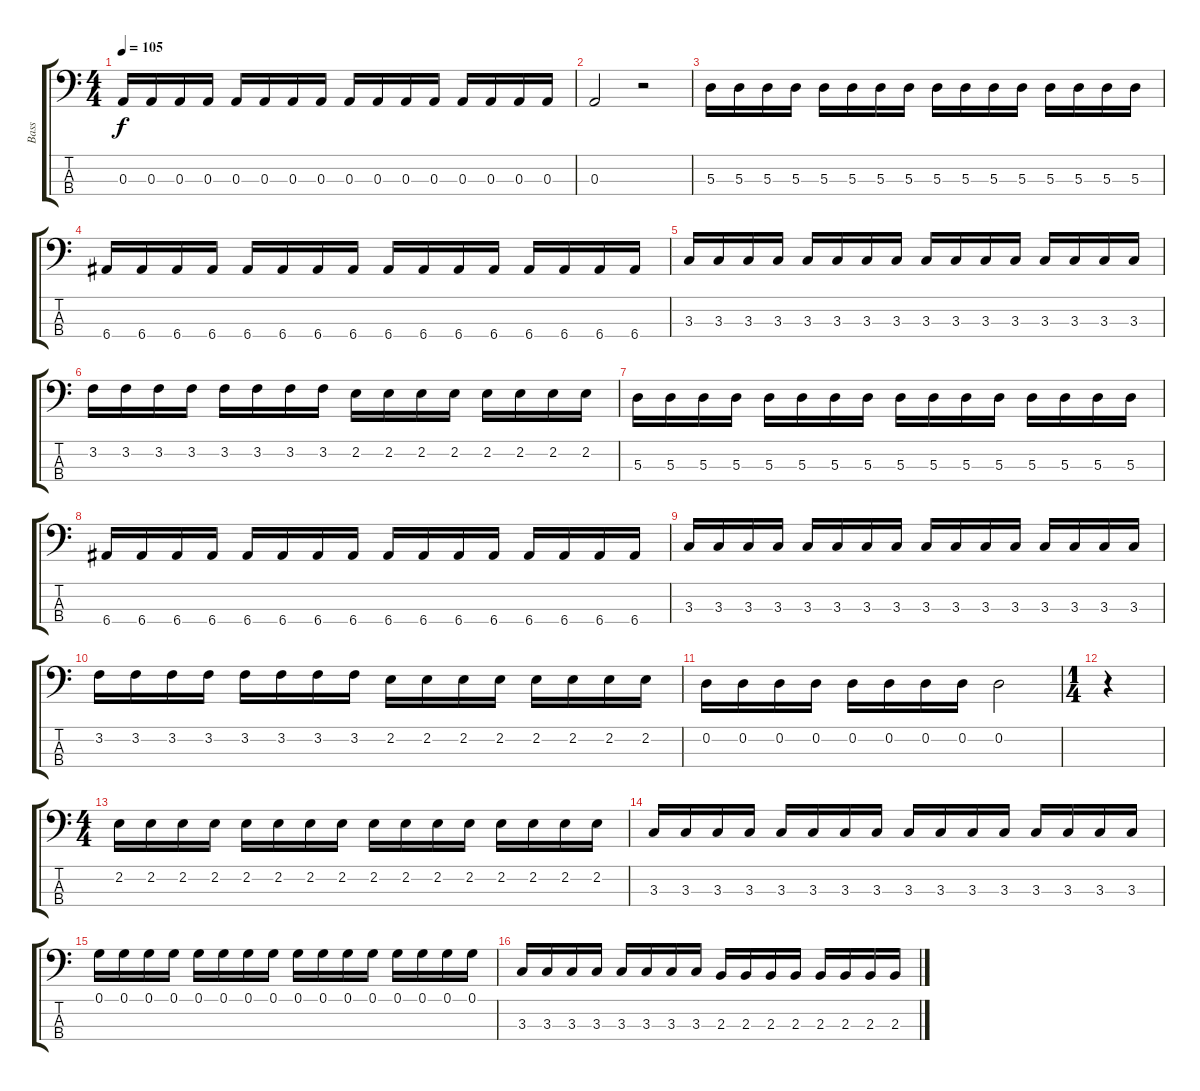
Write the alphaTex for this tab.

\track ("Bass" "Bass") {instrument electricbassfinger}
\staff {score tabs}
\tuning (G2 D2 A1 E1) {hide}
\ts (4 4)
\tempo 105
\clef f4
\ks c
0.3.16{dy f} 0.3.16 0.3.16 0.3.16 0.3.16 0.3.16 0.3.16 0.3.16 0.3.16 0.3.16 0.3.16 0.3.16 0.3.16 0.3.16 0.3.16 0.3.16 |
0.3.2 r.2 |
5.3.16 5.3.16 5.3.16 5.3.16 5.3.16 5.3.16 5.3.16 5.3.16 5.3.16 5.3.16 5.3.16 5.3.16 5.3.16 5.3.16 5.3.16 5.3.16 |
6.4.16 6.4.16 6.4.16 6.4.16 6.4.16 6.4.16 6.4.16 6.4.16 6.4.16 6.4.16 6.4.16 6.4.16 6.4.16 6.4.16 6.4.16 6.4.16 |
3.3.16 3.3.16 3.3.16 3.3.16 3.3.16 3.3.16 3.3.16 3.3.16 3.3.16 3.3.16 3.3.16 3.3.16 3.3.16 3.3.16 3.3.16 3.3.16 |
3.2.16 3.2.16 3.2.16 3.2.16 3.2.16 3.2.16 3.2.16 3.2.16 2.2.16 2.2.16 2.2.16 2.2.16 2.2.16 2.2.16 2.2.16 2.2.16 |
5.3.16 5.3.16 5.3.16 5.3.16 5.3.16 5.3.16 5.3.16 5.3.16 5.3.16 5.3.16 5.3.16 5.3.16 5.3.16 5.3.16 5.3.16 5.3.16 |
6.4.16 6.4.16 6.4.16 6.4.16 6.4.16 6.4.16 6.4.16 6.4.16 6.4.16 6.4.16 6.4.16 6.4.16 6.4.16 6.4.16 6.4.16 6.4.16 |
3.3.16 3.3.16 3.3.16 3.3.16 3.3.16 3.3.16 3.3.16 3.3.16 3.3.16 3.3.16 3.3.16 3.3.16 3.3.16 3.3.16 3.3.16 3.3.16 |
3.2.16 3.2.16 3.2.16 3.2.16 3.2.16 3.2.16 3.2.16 3.2.16 2.2.16 2.2.16 2.2.16 2.2.16 2.2.16 2.2.16 2.2.16 2.2.16 |
0.2.16 0.2.16 0.2.16 0.2.16 0.2.16 0.2.16 0.2.16 0.2.16 0.2.2 |
\ts (1 4)
r.4 |
\ts (4 4)
2.2.16 2.2.16 2.2.16 2.2.16 2.2.16 2.2.16 2.2.16 2.2.16 2.2.16 2.2.16 2.2.16 2.2.16 2.2.16 2.2.16 2.2.16 2.2.16 |
3.3.16 3.3.16 3.3.16 3.3.16 3.3.16 3.3.16 3.3.16 3.3.16 3.3.16 3.3.16 3.3.16 3.3.16 3.3.16 3.3.16 3.3.16 3.3.16 |
0.1.16 0.1.16 0.1.16 0.1.16 0.1.16 0.1.16 0.1.16 0.1.16 0.1.16 0.1.16 0.1.16 0.1.16 0.1.16 0.1.16 0.1.16 0.1.16 |
3.3.16 3.3.16 3.3.16 3.3.16 3.3.16 3.3.16 3.3.16 3.3.16 2.3.16 2.3.16 2.3.16 2.3.16 2.3.16 2.3.16 2.3.16 2.3.16
